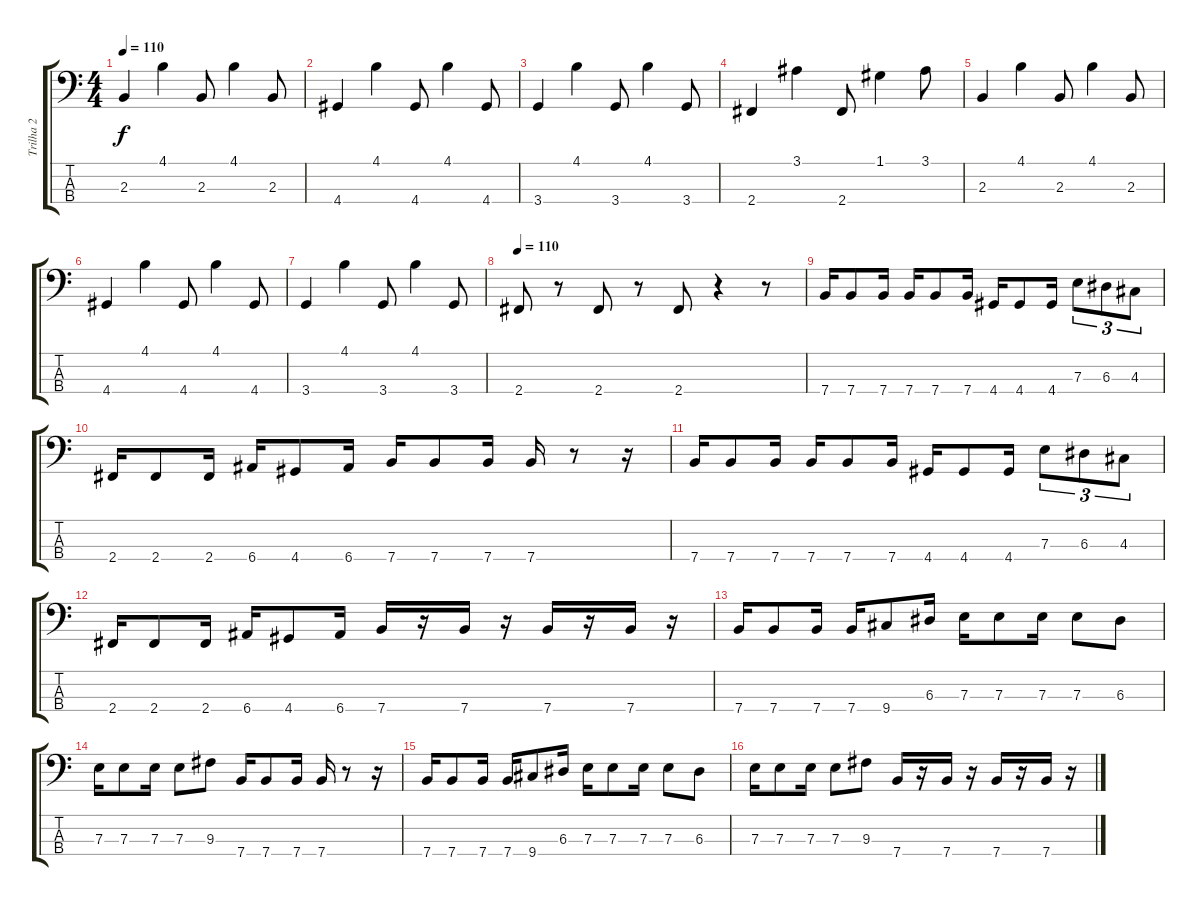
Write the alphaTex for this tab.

\track ("Trilha 2" "Trilha 2") {instrument electricbasspick}
\staff {score tabs}
\tuning (G2 D2 A1 E1) {hide}
\ts (4 4)
\tempo 110
\tempo 85
\tempo 110
\clef f4
\ks c
2.3.4{dy f instrument electricbasspick} 4.1.4 2.3.8 4.1.4 2.3.8 |
4.4.4 4.1.4 4.4.8 4.1.4 4.4.8 |
3.4.4 4.1.4 3.4.8 4.1.4 3.4.8 |
2.4.4 3.1.4 2.4.8 1.1.4 3.1.8 |
2.3.4 4.1.4 2.3.8 4.1.4 2.3.8 |
4.4.4 4.1.4 4.4.8 4.1.4 4.4.8 |
3.4.4 4.1.4 3.4.8 4.1.4 3.4.8 |
\tempo 110
2.4.8 r.8 2.4.8 r.8 2.4.8 r.4 r.8 |
7.4.16 7.4.8 7.4.16 7.4.16 7.4.8 7.4.16 4.4.16 4.4.8 4.4.16 7.3.8{tu (3 2)} 6.3.8{tu (3 2)} 4.3.8{tu (3 2)} |
2.4.16 2.4.8 2.4.16 6.4.16 4.4.8 6.4.16 7.4.16 7.4.8 7.4.16 7.4.16 r.8 r.16 |
7.4.16 7.4.8 7.4.16 7.4.16 7.4.8 7.4.16 4.4.16 4.4.8 4.4.16 7.3.8{tu (3 2)} 6.3.8{tu (3 2)} 4.3.8{tu (3 2)} |
2.4.16 2.4.8 2.4.16 6.4.16 4.4.8 6.4.16 7.4.16 r.16 7.4.16 r.16 7.4.16 r.16 7.4.16 r.16 |
7.4.16 7.4.8 7.4.16 7.4.16 9.4.8 6.3.16 7.3.16 7.3.8 7.3.16 7.3.8 6.3.8 |
7.3.16 7.3.8 7.3.16 7.3.8 9.3.8 7.4.16 7.4.8 7.4.16 7.4.16 r.8 r.16 |
7.4.16 7.4.8 7.4.16 7.4.16 9.4.8 6.3.16 7.3.16 7.3.8 7.3.16 7.3.8 6.3.8 |
7.3.16 7.3.8 7.3.16 7.3.8 9.3.8 7.4.16 r.16 7.4.16 r.16 7.4.16 r.16 7.4.16 r.16
